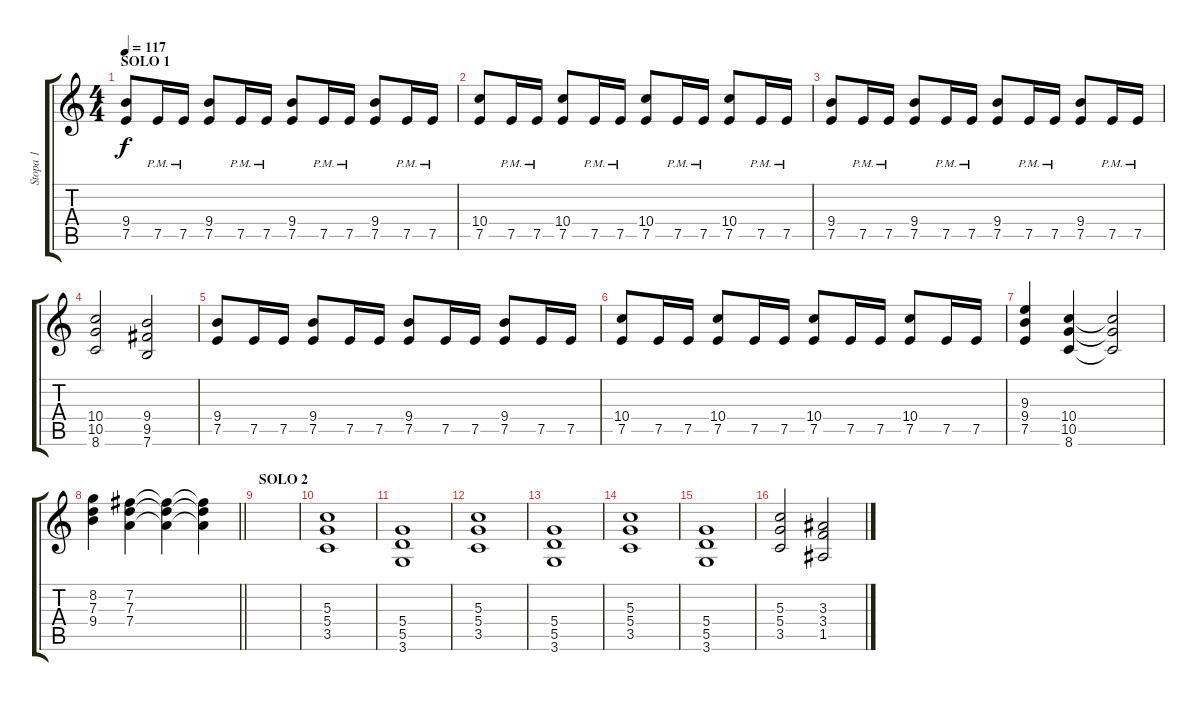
\track ("Stopa 1" "Stopa 1") {instrument overdrivenguitar}
\staff {score tabs}
\tuning (E4 B3 G3 D3 A2 E2) {hide}
\ts (4 4)
\section ("" "SOLO 1")
\tempo 117
\clef g2
\ks c
(9.4 7.5).8{dy f} 7.5{pm}.16 7.5{pm}.16 (9.4 7.5).8 7.5{pm}.16 7.5{pm}.16 (9.4 7.5).8 7.5{pm}.16 7.5{pm}.16 (9.4 7.5).8 7.5{pm}.16 7.5{pm}.16 |
(10.4 7.5).8 7.5{pm}.16 7.5{pm}.16 (10.4 7.5).8 7.5{pm}.16 7.5{pm}.16 (10.4 7.5).8 7.5{pm}.16 7.5{pm}.16 (10.4 7.5).8 7.5{pm}.16 7.5{pm}.16 |
(9.4 7.5).8 7.5{pm}.16 7.5{pm}.16 (9.4 7.5).8 7.5{pm}.16 7.5{pm}.16 (9.4 7.5).8 7.5{pm}.16 7.5{pm}.16 (9.4 7.5).8 7.5{pm}.16 7.5{pm}.16 |
(10.4 10.5 8.6).2 (9.4 9.5 7.6).2 |
(9.4 7.5).8 7.5.16 7.5.16 (9.4 7.5).8 7.5.16 7.5.16 (9.4 7.5).8 7.5.16 7.5.16 (9.4 7.5).8 7.5.16 7.5.16 |
(10.4 7.5).8 7.5.16 7.5.16 (10.4 7.5).8 7.5.16 7.5.16 (10.4 7.5).8 7.5.16 7.5.16 (10.4 7.5).8 7.5.16 7.5.16 |
(9.3 9.4 7.5).4 (10.4 10.5 8.6).4 (10.4{t} 10.5{t} 8.6{t}).2 |
\barLineRight lightlight
(8.2 7.3 9.4).4 (7.2 7.3 7.4).4 (7.2{t} 7.3{t} 7.4{t}).4 (7.2{t} 7.3{t} 7.4{t}).4 |
\section ("" "SOLO 2")
|
(5.3 5.4 3.5).1 |
(5.4 5.5 3.6).1 |
(5.3 5.4 3.5).1 |
(5.4 5.5 3.6).1 |
(5.3 5.4 3.5).1 |
(5.4 5.5 3.6).1 |
(5.3 5.4 3.5).2 (3.3 3.4 1.5).2
